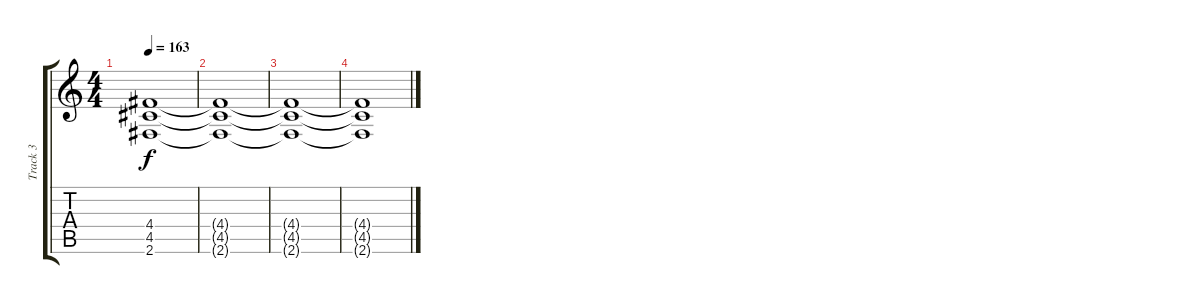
\track ("Track 3" "Track 3") {instrument distortionguitar}
\staff {score tabs}
\tuning (E4 B3 G3 D3 A2 E2) {hide}
\ts (4 4)
\tempo 163
\clef g2
\ks c
(4.4{t} 4.5{t} 2.6{t}).1{dy f} |
(4.4{t} 4.5{t} 2.6{t}).1 |
(4.4{t} 4.5{t} 2.6{t}).1 |
(4.4{t} 4.5{t} 2.6{t}).1
